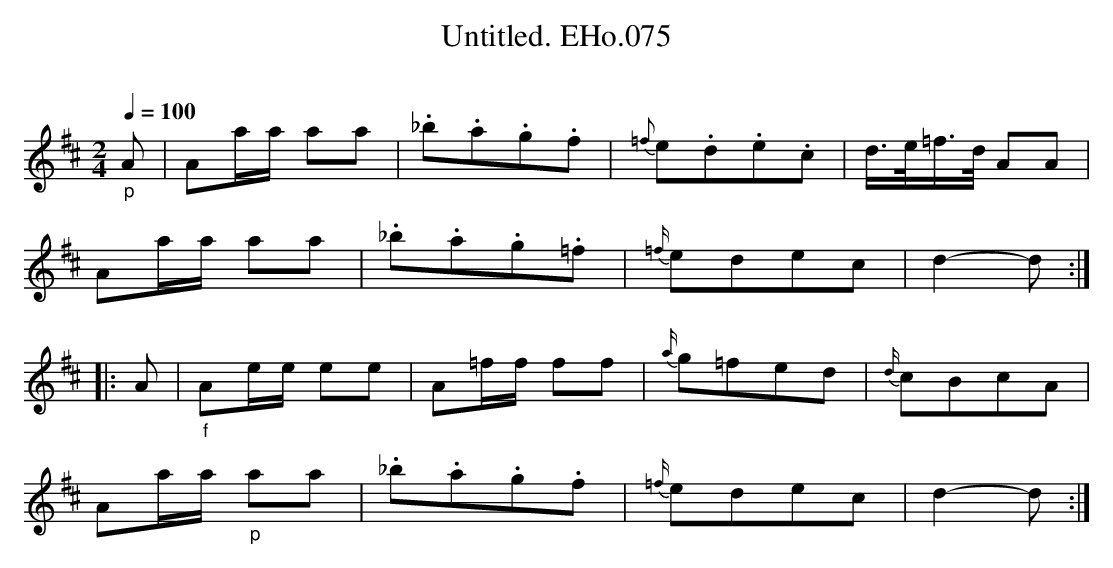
X:1
T:Untitled. EHo.075
M:2/4
L:1/8
Q:1/4=100
O:
K:D
"_p"A | Aa/a/ aa | ._b.a.g.f | {=f}e.d.e.c | d/>e/=f/>d/ AA |
Aa/a/ aa | ._b.a.g.=f | {=f/}edec | d2-d:|
|: A | "_f" Ae/e/ ee | A=f/f/ ff | {a/}g=fed | {d/}cBcA |
Aa/a/ "_p"aa | ._b.a.g.f | {=f/}edec | d2-d :|
